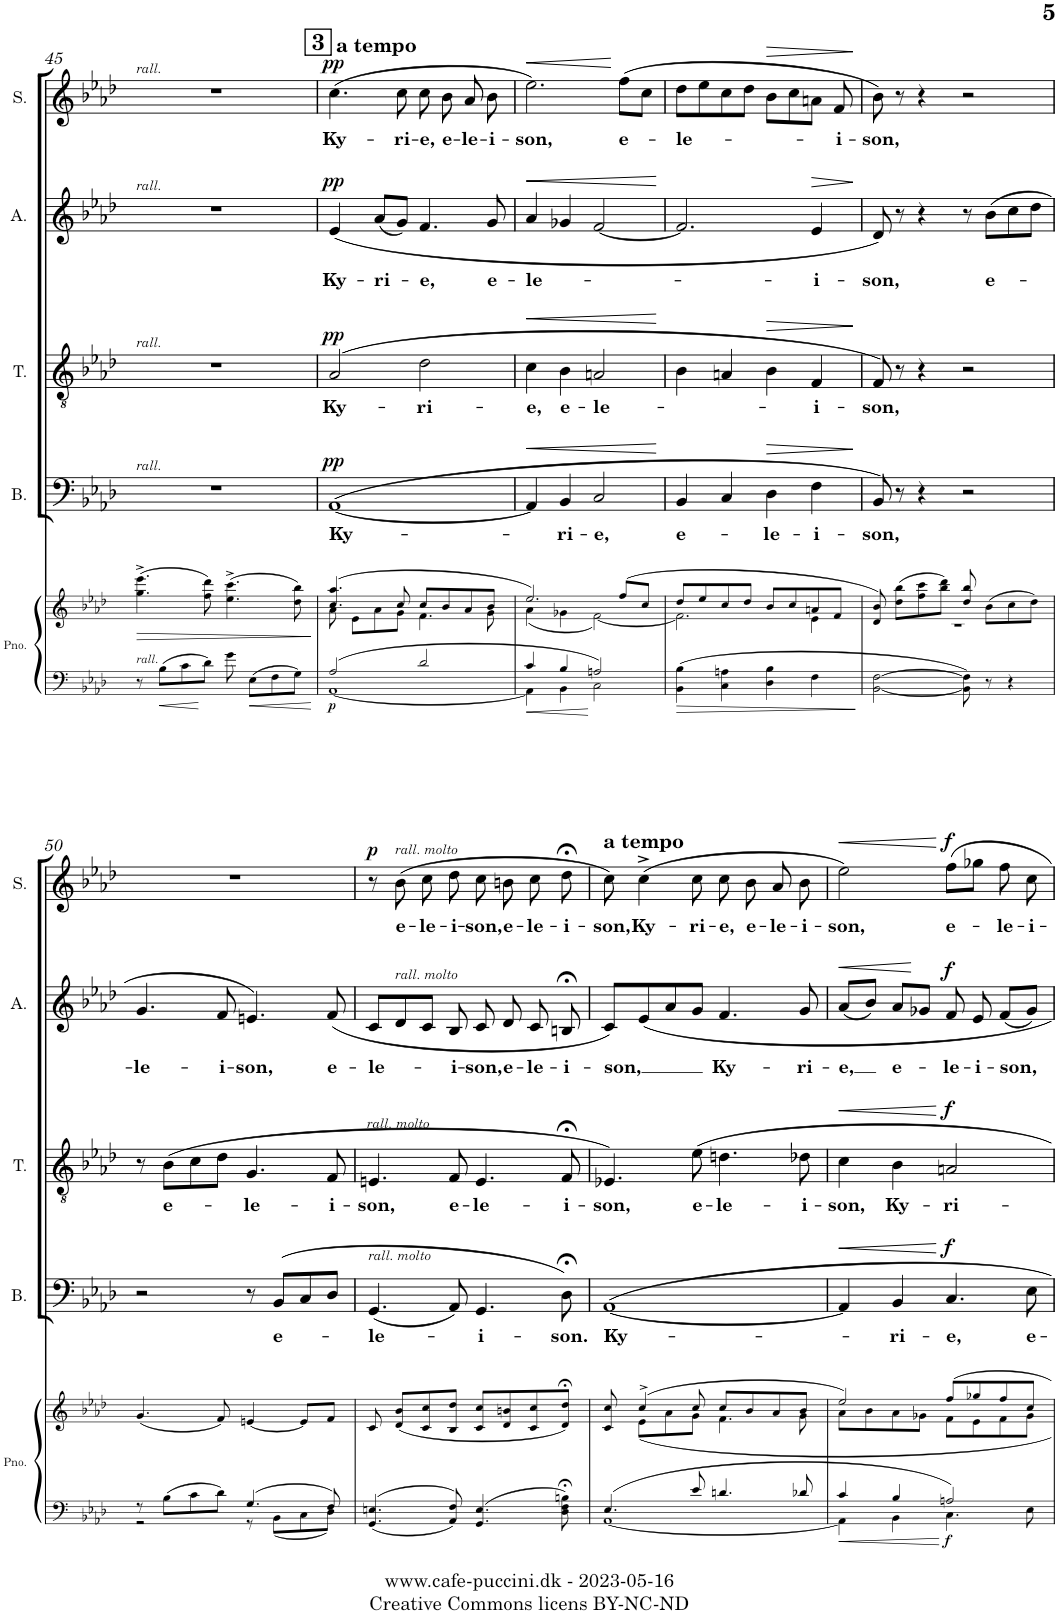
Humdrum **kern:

**kern	**kern	**dynam	**kern	**text	**dynam	**kern	**text	**dynam	**kern	**text	**dynam	**kern	**text	**dynam
*part5	*part5	*part5	*part4	*part4	*part4	*part3	*part3	*part3	*part2	*part2	*part2	*part1	*part1	*part1
*staff6	*staff5	*staff5/6	*staff4	*staff4	*staff4	*staff3	*staff3	*staff3	*staff2	*staff2	*staff2	*staff1	*staff1	*staff1
*I"Piano	*	*	*I"Bass	*	*	*I"Tenor	*	*	*I"Alto	*	*	*I"Soprano	*	*
*I'Pno.	*	*	*I'B.	*	*	*I'T.	*	*	*I'A.	*	*	*I'S.	*	*
!!LO:PB:g=z
*clefF4	*clefG2	*	*clefF4	*	*	*clefGv2	*	*	*clefG2	*	*	*clefG2	*	*
*k[b-e-a-d-]	*k[b-e-a-d-]	*	*k[b-e-a-d-]	*	*	*k[b-e-a-d-]	*	*	*k[b-e-a-d-]	*	*	*k[b-e-a-d-]	*	*
*M4/4	*M4/4	*	*M4/4	*	*	*M4/4	*	*	*M4/4	*	*	*M4/4	*	*
=45	=45	=45	=45	=45	=45	=45	=45	=45	=45	=45	=45	=45	=45	=45
!	!	!	!	!	!	!	!	!	!	!	!	!LO:TX:a:i:t=rall.	!	!
!	!	!	!	!	!	!	!	!	!LO:TX:a:i:t=rall.	!	!	!	!	!
!	!	!	!	!	!	!LO:TX:a:i:t=rall.	!	!	!	!	!	!	!	!
!	!	!	!LO:TX:a:i:t=rall.	!	!	!	!	!	!	!	!	!	!	!
!LO:TX:a:i:t=rall.	!	!	!	!	!	!	!	!	!	!	!	!	!	!
!	!	!LO:HP:b	!	!	!	!	!	!	!	!	!	!	!	!
8r	(4.gg\^ 4.eee-\^	>	1r	.	.	1r	.	.	1r	.	.	1r	.	.
8B-\L	.	.	.	.	.	.	.	.	.	.	.	.	.	.
8c\	.	.	.	.	.	.	.	.	.	.	.	.	.	.
8d-\J	8ff\ 8ddd-\)	]	.	.	.	.	.	.	.	.	.	.	.	.
8g\	(4.ee-\^ 4.ccc\^	.	.	.	.	.	.	.	.	.	.	.	.	.
8E-\L	.	.	.	.	.	.	.	.	.	.	.	.	.	.
8F\	.	.	.	.	.	.	.	.	.	.	.	.	.	.
8G\J	8dd-\ 8bb-\)	.	.	.	.	.	.	.	.	.	.	.	.	.
=46	=46	=46	=46	=46	=46	=46	=46	=46	=46	=46	=46	=46	=46	=46
*^	*^	*	*	*	*	*	*	*	*	*	*	*	*	*
!!LO:REH:place=s1:a:B:cj:fs=14:t=3
!	!	!	!	!	!	!	!	!	!	!	!	!	!	!LO:TX:a:B:t=a tempo	!	!
!	!	!	!	!LO:DY:b=2	!	!LO:LY:b	!LO:DY:a	!	!LO:LY:b	!LO:DY:a	!	!LO:LY:b	!LO:DY:a	!	!LO:LY:b	!LO:DY:a
2A-/	[1AA-	(4.cc/ 4.aa-/	8a-\	p	([1AA-	-Ky-	pp	(2A-/	Ky-	pp	(4e-/	Ky-	pp	(4.cc\	Ky-	pp
.	.	.	8e-\L	.	.	.	.	.	.	.	.	.	.	.	.	.
!	!	!	!	!	!	!	!	!	!	!	!	!LO:LY:b	!	!	!	!
.	.	.	8a-\	.	.	.	.	.	.	.	(8a-/L	-ri-	.	.	.	.
!	!	!	!	!	!	!	!	!	!	!	!	!	!	!	!LO:LY:b	!
.	.	8cc/	8g\J	.	.	.	.	.	.	.	8g/J)	.	.	8cc\	-ri-	.
!	!	!	!	!	!	!	!	!	!LO:LY:b	!	!	!LO:LY:b	!	!	!LO:LY:b	!
2d-/	.	8cc/L	4.f\	.	.	.	.	2d-\	-ri-	.	4.f/	-e,	.	8cc\	-e,	.
!	!	!	!	!	!	!	!	!	!	!	!	!	!	!	!LO:LY:b	!
.	.	8b-/	.	.	.	.	.	.	.	.	.	.	.	8b-\	e-	.
!	!	!	!	!	!	!	!	!	!	!	!	!	!	!	!LO:LY:b	!
.	.	8a-/	.	.	.	.	.	.	.	.	.	.	.	8a-/	-le-	.
!	!	!	!	!	!	!	!	!	!	!	!	!LO:LY:b	!	!	!LO:LY:b	!
.	.	8b-/J	8g\	.	.	.	.	.	.	.	8g/	e-	.	8b-\	-i-	.
=47	=47	=47	=47	=47	=47	=47	=47	=47	=47	=47	=47	=47	=47	=47	=47	=47
!	!	!	!	!	!	!	!LO:HP:b	!	!LO:LY:b	!LO:HP:b	!	!LO:LY:b	!LO:HP:b	!	!LO:LY:b	!LO:HP:b
4c/	4AA-\]	2.ee-/)	(4a-\	.	4AA-/]	.	<	4c\	-e,	<	4a-/	-le-	<	2.ee-\)	-son,	<
!	!	!	!	!	!	!LO:LY:b	!	!	!LO:LY:b	!	!	!	!	!	!	!
4B-/	4BB-\	.	4g-X\	.	4BB-/	-ri-	.	4B-\	e-	.	4g-X/	.	.	.	.	.
!	!	!	!	!	!	!LO:LY:b	!	!	!LO:LY:b	!	!	!	!	!	!	!
2An/	2C\	.	[2f\)	.	2C/	-e,	.	2An/	-le-	.	[2f/	.	.	.	.	.
!	!	!	!	!	!	!	!	!	!	!	!	!	!	!	!LO:LY:b	!
.	.	(8ff/L	.	.	.	.	.	.	.	.	.	.	.	(8ff\L	e-	[
.	.	8cc/J	.	.	.	.	.	.	.	.	.	.	.	8cc\J	.	.
*v	*v	*	*	*	*	*	*	*	*	*	*	*	*	*	*	*
*	*v	*v	*	*	*	*	*	*	*	*	*	*	*	*	*
.	.	.	.	.	[	.	.	[	.	.	[	.	.	.
=48	=48	=48	=48	=48	=48	=48	=48	=48	=48	=48	=48	=48	=48	=48
*	*^	*	*	*	*	*	*	*	*	*	*	*	*	*
!	!	!	!	!	!LO:LY:b	!	!	!	!	!	!	!	!	!LO:LY:b	!
4BB-\ 4B-\	8dd-/L	2.f\]	.	4BB-/	-e-	.	4B-\	.	.	2.f/]	.	.	8dd-\L	-le-	.
.	8ee-/	.	.	.	.	.	.	.	.	.	.	.	8ee-\	.	.
4C\ 4An\	8cc/	.	.	4C/	.	.	4An/	.	.	.	.	.	8cc\	.	.
.	8dd-/J	.	.	.	.	.	.	.	.	.	.	.	8dd-\J	.	.
!	!	!	!	!	!LO:LY:b	!LO:HP:b	!	!	!LO:HP:b	!	!	!	!	!	!LO:HP:b
4D-\ 4B-\	8b-/L	.	.	4D-\	-le-	>	4B-\	.	>	.	.	.	8b-\L	.	>
.	8cc/	.	.	.	.	.	.	.	.	.	.	.	8cc\	.	.
!	!	!	!	!	!LO:LY:b	!	!	!LO:LY:b	!	!	!LO:LY:b	!LO:HP:b	!	!	!
4F\	8an/	4e-\	.	4F\	-i-	.	4F/	-i-	.	4e-/	-i-	>	8an\J	.	.
!	!	!	!	!	!	!	!	!	!	!	!	!	!	!LO:LY:b	!
.	8f/J	.	.	.	.	.	.	.	.	.	.	.	8f/	-i-	.
*	*v	*v	*	*	*	*	*	*	*	*	*	*	*	*	*
.	.	.	.	.	]	.	.	]	.	.	]	.	.	]
=49	=49	=49	=49	=49	=49	=49	=49	=49	=49	=49	=49	=49	=49	=49
*	*^	*	*	*	*	*	*	*	*	*	*	*	*	*
!	!	!	!	!	!LO:LY:b	!	!	!LO:LY:b	!	!	!LO:LY:b	!	!	!LO:LY:b	!
[2BB-\ [>2F\	8d-/ 8b-/)	1r	.	8BB-/)	-son,	.	8F/)	-son,	.	8d-/)	-son,	.	8b-\)	-son,	.
.	(8dd-\ 8bb-\L	.	.	8r	.	.	8r	.	.	8r	.	.	8r	.	.
.	8ff\ 8ccc\	.	.	4r	.	.	4r	.	.	4r	.	.	4r	.	.
.	8bb-\ 8ddd-\J)	.	.	.	.	.	.	.	.	.	.	.	.	.	.
8BB-\] 8F\]	8dd-/ 8bb-/	.	.	2r	.	.	2r	.	.	8r	.	.	2r	.	.
!	!	!	!	!	!	!	!	!	!	!	!LO:LY:b	!	!	!	!
8r	(8b-\L	.	.	.	.	.	.	.	.	(8b-\L	-e-	.	.	.	.
4r	8cc\	.	.	.	.	.	.	.	.	8cc\	.	.	.	.	.
.	8dd-\J)	.	.	.	.	.	.	.	.	8dd-\J	.	.	.	.	.
*	*v	*v	*	*	*	*	*	*	*	*	*	*	*	*	*
!!LO:LB:g=z
=50	=50	=50	=50	=50	=50	=50	=50	=50	=50	=50	=50	=50	=50	=50
*^	*	*	*	*	*	*	*	*	*	*	*	*	*	*
!	!	!	!	!	!	!	!	!	!	!	!LO:LY:b	!	!	!	!
8r	2r	(4.g/	.	2r	.	.	8r	.	.	4.g/	-le-	.	1r	.	.
!	!	!	!	!	!	!	!	!LO:LY:b	!	!	!	!	!	!	!
8B-\L	.	.	.	.	.	.	(8B-\L	-e-	.	.	.	.	.	.	.
8c\	.	.	.	.	.	.	8c\	.	.	.	.	.	.	.	.
!	!	!	!	!	!	!	!	!	!	!	!LO:LY:b	!	!	!	!
8d-\J	.	8f/)	.	.	.	.	8d-\J	.	.	8f/	-i-	.	.	.	.
!	!	!	!	!	!	!	!	!LO:LY:b	!	!	!LO:LY:b	!	!	!	!
4.G/	8r	[4en/	.	8r	.	.	4.G/	-le-	.	4.en/)	-son,	.	.	.	.
!	!	!	!	!	!LO:LY:b	!	!	!	!	!	!	!	!	!	!
.	8BB-\L	.	.	(8BB-/L	-e-	.	.	.	.	.	.	.	.	.	.
.	8C\	8e/L]	.	8C/	.	.	.	.	.	.	.	.	.	.	.
!	!	!	!	!	!	!	!	!LO:LY:b	!	!	!LO:LY:b	!	!	!	!
8F/	8D-\J	8f/J	.	8D-/J	.	.	8F/	-i-	.	(8f/	e-	.	.	.	.
=51	=51	=51	=51	=51	=51	=51	=51	=51	=51	=51	=51	=51	=51	=51	=51
!	!	!	!	!	!	!	!LO:TX:a:i:t=rall. molto	!	!	!	!	!	!	!	!
!	!	!	!	!LO:TX:a:i:t=rall. molto	!	!	!	!	!	!	!	!	!	!	!
!	!	!	!	!	!LO:LY:b	!	!	!LO:LY:b	!	!	!LO:LY:b	!	!	!	!LO:DY:a
*v	*v	*	*	*	*	*	*	*	*	*	*	*	*	*	*
4.GG/ 4.En/	8c/	.	(4.GG/	-le-	.	4.En/	-son,	.	8c/L	-le-	.	8r	.	p
!	!	!	!	!	!	!	!	!	!	!	!	!LO:TX:a:i:t=rall. molto	!	!
!	!	!	!	!	!	!	!	!	!LO:TX:a:i:t=rall. molto	!	!	!	!	!
!	!	!	!	!	!	!	!	!	!	!	!	!	!LO:LY:b	!
.	(8d-/ 8b-/L	.	.	.	.	.	.	.	8d-/	.	.	(8b-\	e-	.
!	!	!	!	!	!	!	!	!	!	!	!	!	!LO:LY:b	!
.	8c/ 8cc/	.	.	.	.	.	.	.	8c/J	.	.	8cc\	-le-	.
!	!	!	!	!	!	!	!LO:LY:b	!	!	!LO:LY:b	!	!	!LO:LY:b	!
8AA-/ 8F/	8B-/ 8dd-/J	.	8AA-/)	.	.	8F/	e-	.	8B-/	-i-	.	8dd-\	-i-	.
!	!	!	!	!LO:LY:b	!	!	!LO:LY:b	!	!	!LO:LY:b	!	!	!LO:LY:b	!
4.GG/ 4.E/	8c/ 8cc/L	.	4.GG/	-i-	.	4.E/	-le-	.	8c/	-son,	.	8cc\	-son,	.
!	!	!	!	!	!	!	!	!	!	!LO:LY:b	!	!	!LO:LY:b	!
.	8d-/ 8bn/	.	.	.	.	.	.	.	8d-/	e-	.	8bn\	e-	.
!	!	!	!	!	!	!	!	!	!	!LO:LY:b	!	!	!LO:LY:b	!
.	8c/ 8cc/	.	.	.	.	.	.	.	8c/	-le-	.	8cc\	-le-	.
!	!	!	!	!LO:LY:b	!	!	!LO:LY:b	!	!	!LO:LY:b	!	!	!LO:LY:b	!
8D-\;< 8F\;< 8Bn\;<	8d-/;< 8dd-/;<J)	.	8D-;<\)	-son.	.	8F;</	-i-	.	8Bn;</	-i-	.	8dd-;<\	-i-	.
=52	=52	=52	=52	=52	=52	=52	=52	=52	=52	=52	=52	=52	=52	=52
*^	*^	*	*	*	*	*	*	*	*	*	*	*	*	*
!	!	!	!	!	!	!	!	!	!	!	!	!	!	!LO:TX:a:B:t=a tempo	!	!
!	!	!	!	!	!	!LO:LY:b	!	!	!LO:LY:b	!	!	!LO:LY:b	!	!	!LO:LY:b	!
4.E-/	[1AA-	8c/ 8cc/	8ryy	.	[1AA-	-Ky-	.	4.E-X/)	-son,	.	8c/L)	-son,	.	8cc\)	-son,	.
!	!	!	!	!	!	!	!	!	!	!	!	!	!	!	!LO:LY:b	!
.	.	(4cc^/	8e-\L	.	.	.	.	.	.	.	8e-/	.	.	(4cc^\	Ky-	.
.	.	.	8a-\	.	.	.	.	.	.	.	8a-/	.	.	.	.	.
!	!	!	!	!	!	!	!	!	!LO:LY:b	!	!	!	!	!	!LO:LY:b	!
8e-/	.	8cc/	8g\J	.	.	.	.	8e-\	e-	.	8g/J	.	.	8cc\	-ri-	.
!	!	!	!	!	!	!	!	!	!LO:LY:b	!	!	!LO:LY:b	!	!	!LO:LY:b	!
4.dn/	.	8cc/L	4.f\	.	.	.	.	4.dn\	-le-	.	4.f/	Ky-	.	8cc\	-e,	.
!	!	!	!	!	!	!	!	!	!	!	!	!	!	!	!LO:LY:b	!
.	.	8b-/	.	.	.	.	.	.	.	.	.	.	.	8b-\	e-	.
!	!	!	!	!	!	!	!	!	!	!	!	!	!	!	!LO:LY:b	!
.	.	8a-/	.	.	.	.	.	.	.	.	.	.	.	8a-/	-le-	.
!	!	!	!	!	!	!	!	!	!LO:LY:b	!	!	!LO:LY:b	!	!	!LO:LY:b	!
8d-X/	.	8b-/J	8g\	.	.	.	.	8d-X\	-i-	.	8g/	-ri-	.	8b-\	-i-	.
=53	=53	=53	=53	=53	=53	=53	=53	=53	=53	=53	=53	=53	=53	=53	=53	=53
!	!	!	!	!	!	!	!LO:HP:b	!	!LO:LY:b	!LO:HP:b	!	!LO:LY:b	!LO:HP:b	!	!LO:LY:b	!LO:HP:b
4c/	4AA-\]	2ee-/)	8a-\L	.	4AA-/]	.	<	4c\	-son,	<	(8a-/L	-e,	<	2ee-\)	-son,	<
.	.	.	8b-\	.	.	.	.	.	.	.	8b-/J)	.	.	.	.	.
!	!	!	!	!	!	!LO:LY:b	!	!	!LO:LY:b	!	!	!LO:LY:b	!	!	!	!
4B-/	4BB-\	.	8a-\	.	4BB-/	-ri-	.	4B-\	Ky-	.	8a-/L	e-	.	.	.	.
.	.	.	8g-X\J	.	.	.	.	.	.	.	8g-X/J	.	[	.	.	.
!	!	!	!	!LO:DY:b=2	!	!LO:LY:b	!LO:DY:n=1:a	!	!LO:LY:b	!LO:DY:n=1:a	!	!LO:LY:b	!LO:DY:a	!	!LO:LY:b	!LO:DY:n=1:a
2An/	4.C\	8ff/L	8f\L	f	4.C/	-e,	[ f	2An/	-ri-	[ f	8f/	-le-	f	8ff\L	e-	[ f
!	!	!	!	!	!	!	!	!	!	!	!	!LO:LY:b	!	!	!	!
.	.	8gg-X/	8e-\	.	.	.	.	.	.	.	8e-/	-i-	.	8gg-X\J	.	.
!	!	!	!	!	!	!	!	!	!	!	!	!LO:LY:b	!	!	!LO:LY:b	!
.	.	8ff/	8f\	.	.	.	.	.	.	.	(8f/L	-son,	.	8ff\	-le-	.
!	!	!	!	!	!	!LO:LY:b	!	!	!	!	!	!	!	!	!LO:LY:b	!
.	8E-\	8cc/J	8g-\J	.	8E-\	-e-	.	.	.	.	8g-/J)	.	.	8cc\	-i-	.
*v	*v	*	*	*	*	*	*	*	*	*	*	*	*	*	*	*
*	*v	*v	*	*	*	*	*	*	*	*	*	*	*	*	*
=	=	=	=	=	=	=	=	=	=	=	=	=	=	=
*-	*-	*-	*-	*-	*-	*-	*-	*-	*-	*-	*-	*-	*-	*-
